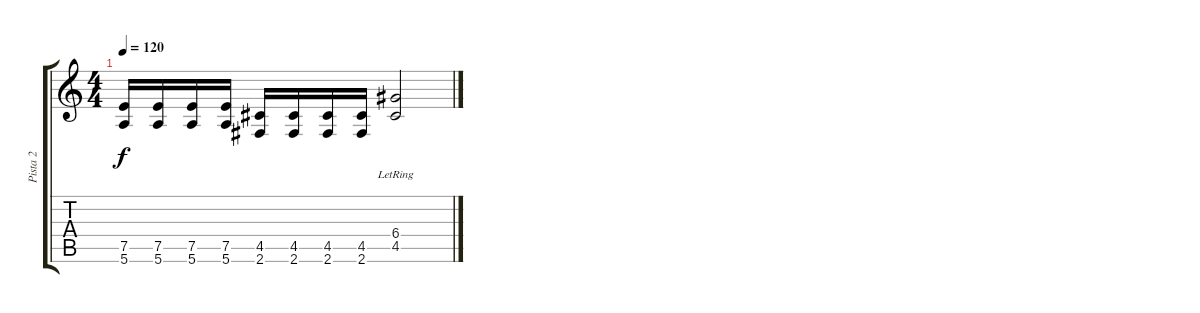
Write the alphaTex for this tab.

\track ("Pista 2" "Pista 2") {instrument overdrivenguitar}
\staff {score tabs}
\tuning (E4 B3 G3 D3 A2 E2) {hide}
\ts (4 4)
\tempo 120
\clef g2
\ks c
(7.5 5.6).16{dy f} (7.5 5.6).16 (7.5 5.6).16 (7.5 5.6).16 (4.5 2.6).16 (4.5 2.6).16 (4.5 2.6).16 (4.5 2.6).16 (6.4 4.5{lr}).2
